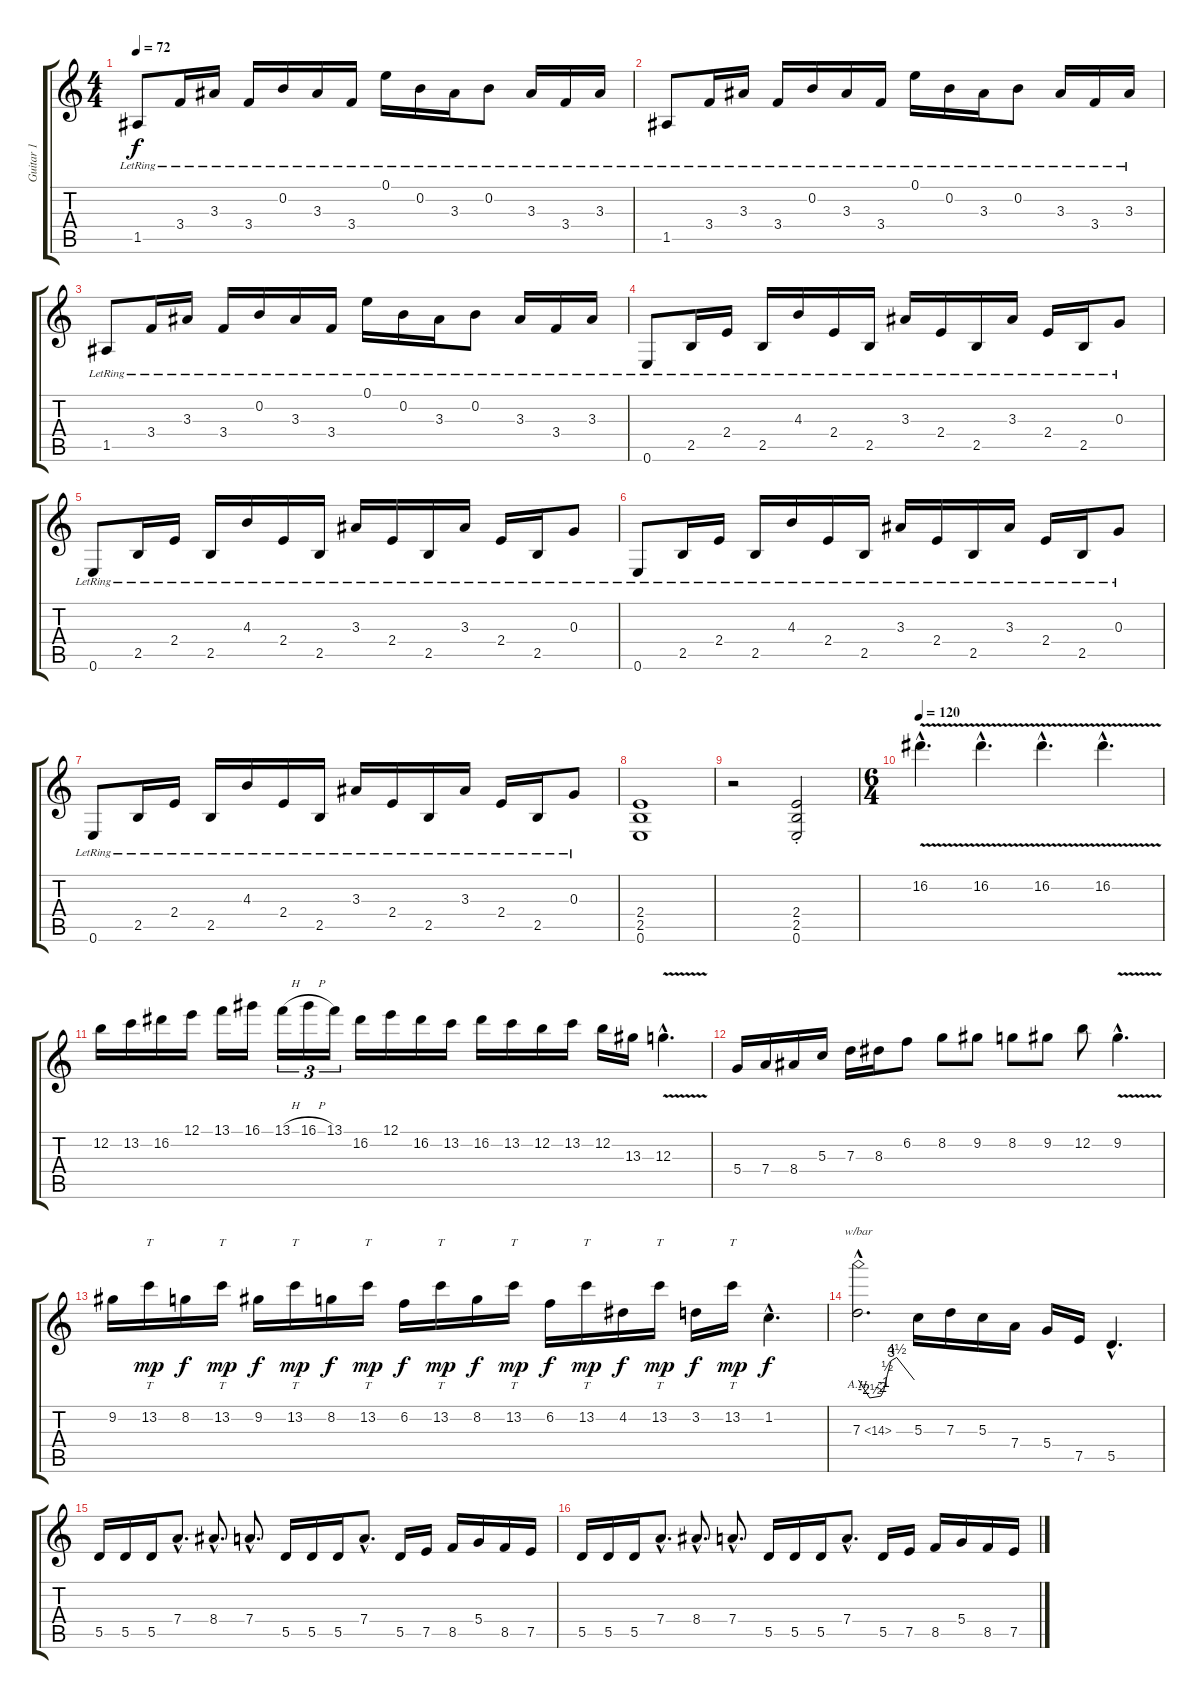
\track ("Guitar 1" "Guitar 1") {instrument distortionguitar}
\staff {score tabs}
\tuning (E4 B3 G3 D3 A2 E2) {hide}
\ts (4 4)
\tempo 72
\clef g2
\ks c
1.5{lr}.8{dy f balance 8 instrument acousticguitarnylon} 3.4{lr}.16 3.3{lr}.16 3.4{lr}.16 0.2{lr}.16 3.3{lr}.16 3.4{lr}.16 0.1{lr}.16 0.2{lr}.16 3.3{lr}.16 0.2{lr}.8 3.3{lr}.16 3.4{lr}.16 3.3{lr}.16 |
1.5{lr}.8{balance 8 instrument acousticguitarnylon} 3.4{lr}.16 3.3{lr}.16 3.4{lr}.16 0.2{lr}.16 3.3{lr}.16 3.4{lr}.16 0.1{lr}.16 0.2{lr}.16 3.3{lr}.16 0.2{lr}.8 3.3{lr}.16 3.4{lr}.16 3.3{lr}.16 |
1.5{lr}.8{balance 8 instrument acousticguitarnylon} 3.4{lr}.16 3.3{lr}.16 3.4{lr}.16 0.2{lr}.16 3.3{lr}.16 3.4{lr}.16 0.1{lr}.16 0.2{lr}.16 3.3{lr}.16 0.2{lr}.8 3.3{lr}.16 3.4{lr}.16 3.3{lr}.16 |
0.6{lr}.8{instrument acousticguitarnylon} 2.5{lr}.16 2.4{lr}.16 2.5{lr}.16 4.3{lr}.16 2.4{lr}.16 2.5{lr}.16 3.3{lr}.16 2.4{lr}.16 2.5{lr}.16 3.3{lr}.16 2.4{lr}.16 2.5{lr}.16 0.3{lr}.8 |
0.6{lr}.8{instrument acousticguitarnylon} 2.5{lr}.16 2.4{lr}.16 2.5{lr}.16 4.3{lr}.16 2.4{lr}.16 2.5{lr}.16 3.3{lr}.16 2.4{lr}.16 2.5{lr}.16 3.3{lr}.16 2.4{lr}.16 2.5{lr}.16 0.3{lr}.8 |
0.6{lr}.8{instrument acousticguitarnylon} 2.5{lr}.16 2.4{lr}.16 2.5{lr}.16 4.3{lr}.16 2.4{lr}.16 2.5{lr}.16 3.3{lr}.16 2.4{lr}.16 2.5{lr}.16 3.3{lr}.16 2.4{lr}.16 2.5{lr}.16 0.3{lr}.8 |
0.6{lr}.8{instrument acousticguitarnylon} 2.5{lr}.16 2.4{lr}.16 2.5{lr}.16 4.3{lr}.16 2.4{lr}.16 2.5{lr}.16 3.3{lr}.16 2.4{lr}.16 2.5{lr}.16 3.3{lr}.16 2.4{lr}.16 2.5{lr}.16 0.3{lr}.8 |
(2.4 2.5 0.6).1{balance 12 instrument distortionguitar} |
r.2 (2.4{st} 2.5{st} 0.6{st}).2 |
\ts (6 4)
\tempo 120
16.2{v hac}.4{d} 16.2{v hac}.4{d} 16.2{v hac}.4{d} 16.2{v hac}.4{d} |
12.2.16 13.2.16 16.2.16 12.1.16 13.1.16 16.1.16 13.1{h}.16{tu (3 2)} 16.1{h}.16{tu (3 2)} 13.1.16{tu (3 2)} 16.2.16 12.1.16 16.2.16 13.2.16 16.2.16 13.2.16 12.2.16 13.2.16 12.2.16 13.3.16 12.3{v hac}.4{d} |
5.4.16 7.4.16 8.4.16 5.3.16 7.3.16 8.3.16 6.2.8 8.2.8 9.2.8 8.2.8 9.2.8 12.2.8 9.2{v hac}.4{d} |
9.2.16 13.2.16{tt dy mp} 8.2.16{dy f} 13.2.16{tt dy mp} 9.2.16{dy f} 13.2.16{tt dy mp} 8.2.16{dy f} 13.2.16{tt dy mp} 6.2.16{dy f} 13.2.16{tt dy mp} 8.2.16{dy f} 13.2.16{tt dy mp} 6.2.16{dy f} 13.2.16{tt dy mp} 4.2.16{dy f} 13.2.16{tt dy mp} 3.2.16{dy f} 13.2.16{tt dy mp} 1.2{hac}.4{d dy f} |
7.3{ah 7 hac}.2{d tbe (custom default 0 0 12 -10 24 -8 27 -4 31 2 35 12 41 18 60 0)} 5.3.16 7.3.16 5.3.16 7.4.16 5.4.16 7.5.16 5.5{hac}.4{d} |
5.5.16{volume 13} 5.5.16 5.5.16 7.4{hac}.8{d} 8.4{hac}.8{d} 7.4{hac}.8{d} 5.5.16 5.5.16 5.5.16 7.4{hac}.8{d} 5.5.16 7.5.16 8.5.16 5.4.16 8.5.16 7.5.16 |
5.5.16 5.5.16 5.5.16 7.4{hac}.8{d} 8.4{hac}.8{d} 7.4{hac}.8{d} 5.5.16 5.5.16 5.5.16 7.4{hac}.8{d} 5.5.16 7.5.16 8.5.16 5.4.16 8.5.16 7.5.16
